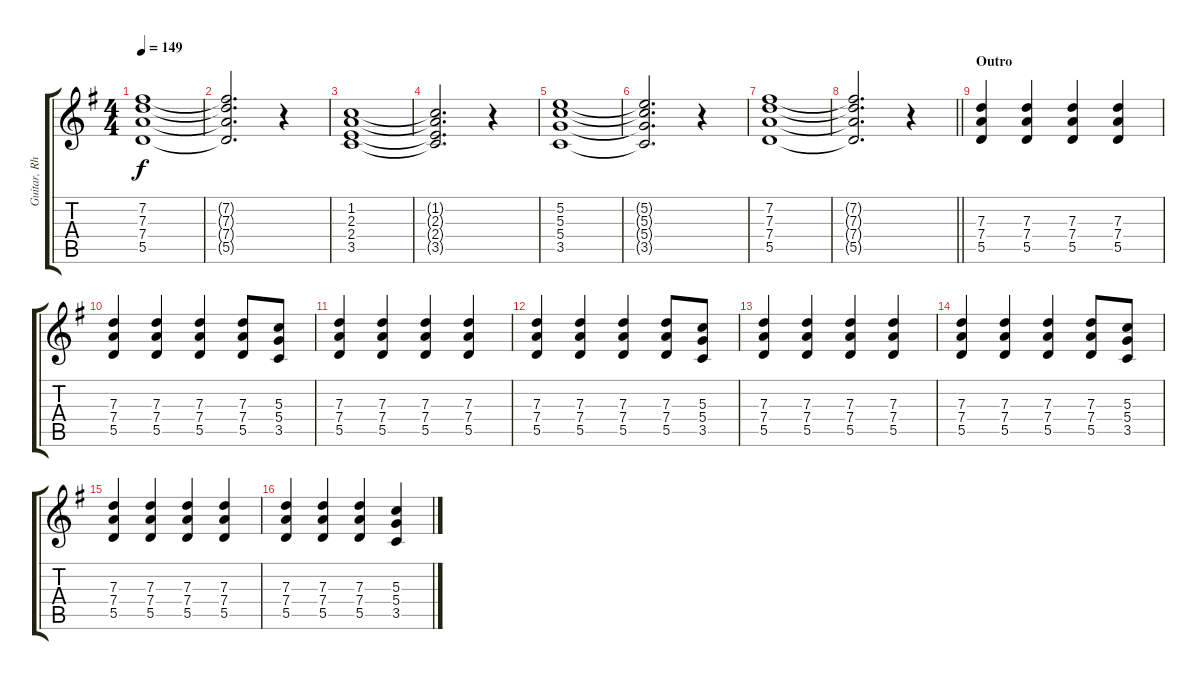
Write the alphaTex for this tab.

\track ("Guitar, Rhythm" "Guitar, Rh") {instrument distortionguitar}
\staff {score tabs}
\tuning (E4 B3 G3 D3 A2 D2) {hide}
\ts (4 4)
\tempo 149
\clef g2
\ks g
(7.2 7.3 7.4 5.5).1{dy f instrument distortionguitar} |
(7.2{t} 7.3{t} 7.4{t} 5.5{t}).2{d} r.4 |
(1.2 2.3 2.4 3.5).1 |
(1.2{t} 2.3{t} 2.4{t} 3.5{t}).2{d} r.4 |
(5.2 5.3 5.4 3.5).1 |
(5.2{t} 5.3{t} 5.4{t} 3.5{t}).2{d} r.4 |
(7.2 7.3 7.4 5.5).1 |
\barLineRight lightlight
(7.2{t} 7.3{t} 7.4{t} 5.5{t}).2{d} r.4 |
\section ("" "Outro")
(7.3 7.4 5.5).4 (7.3 7.4 5.5).4 (7.3 7.4 5.5).4 (7.3 7.4 5.5).4 |
(7.3 7.4 5.5).4 (7.3 7.4 5.5).4 (7.3 7.4 5.5).4 (7.3 7.4 5.5).8 (5.3 5.4 3.5).8 |
(7.3 7.4 5.5).4 (7.3 7.4 5.5).4 (7.3 7.4 5.5).4 (7.3 7.4 5.5).4 |
(7.3 7.4 5.5).4 (7.3 7.4 5.5).4 (7.3 7.4 5.5).4 (7.3 7.4 5.5).8 (5.3 5.4 3.5).8 |
(7.3 7.4 5.5).4 (7.3 7.4 5.5).4 (7.3 7.4 5.5).4 (7.3 7.4 5.5).4 |
(7.3 7.4 5.5).4 (7.3 7.4 5.5).4 (7.3 7.4 5.5).4 (7.3 7.4 5.5).8 (5.3 5.4 3.5).8 |
(7.3 7.4 5.5).4 (7.3 7.4 5.5).4 (7.3 7.4 5.5).4 (7.3 7.4 5.5).4 |
(7.3 7.4 5.5).4 (7.3 7.4 5.5).4 (7.3 7.4 5.5).4 (5.3 5.4 3.5).4
